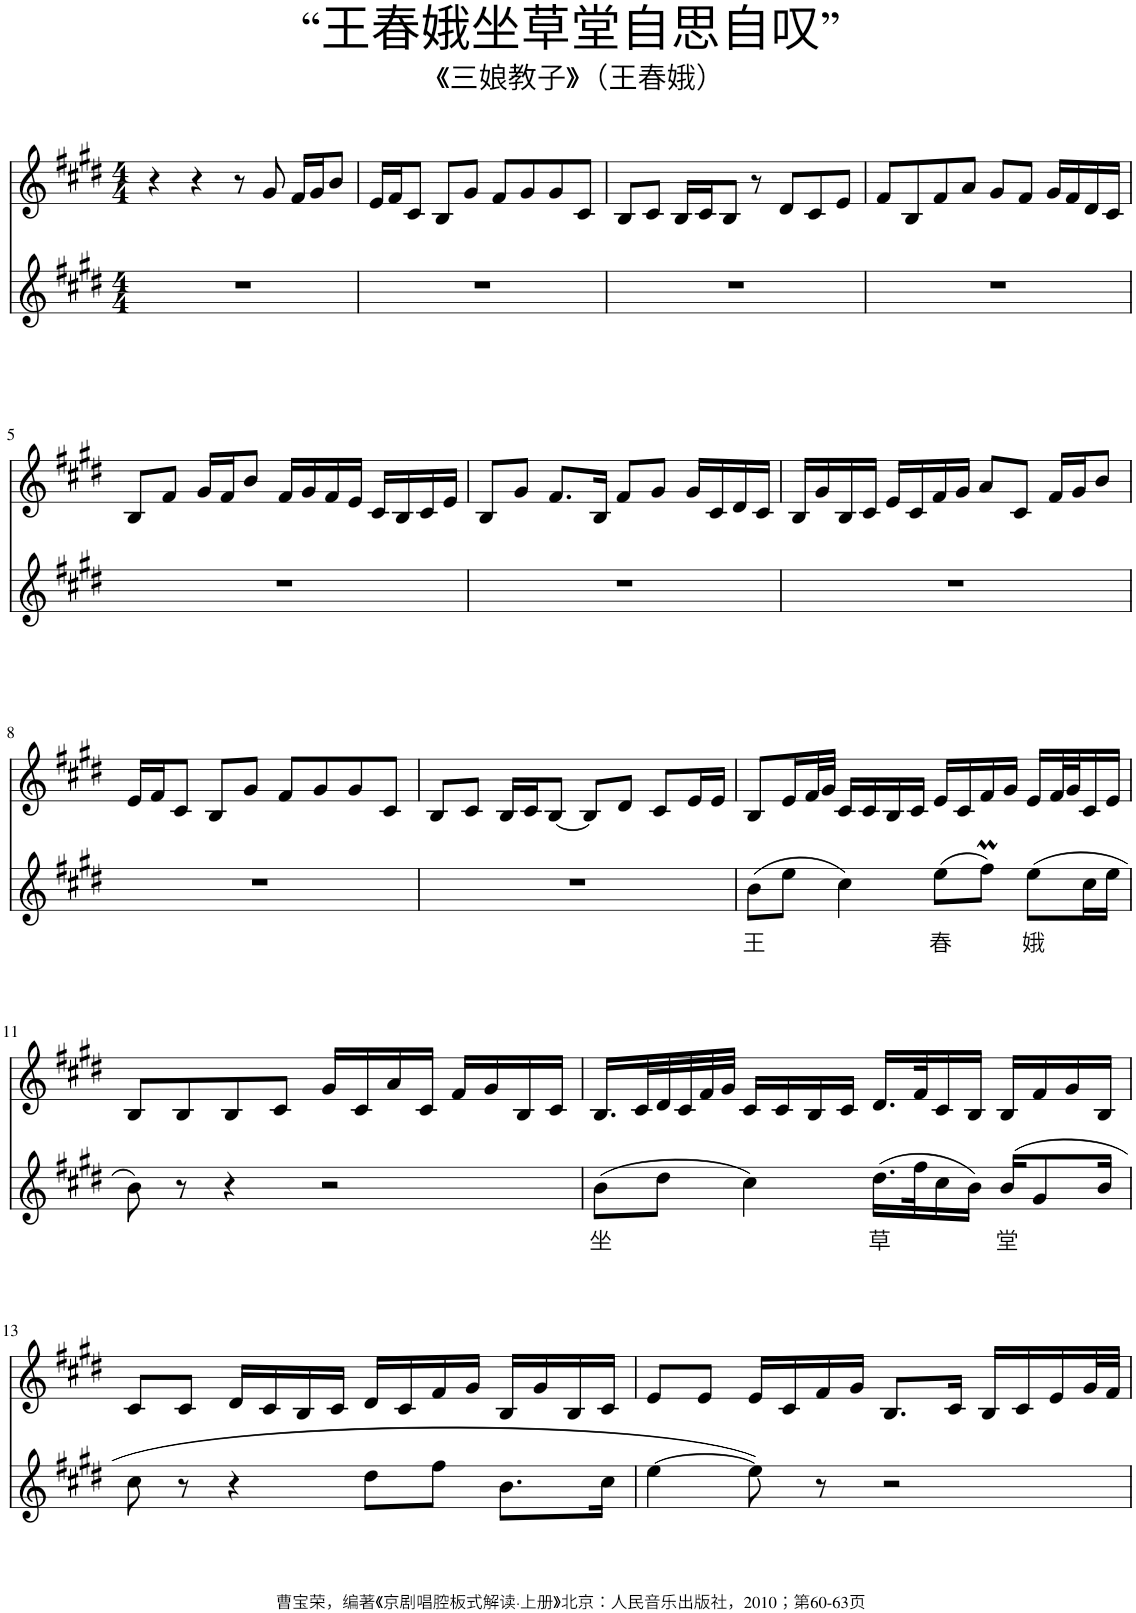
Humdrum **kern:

**kern	**text	**kern
*part2	*part2	*part1
*staff2	*staff2	*staff1
*I"Piano	*	*I"Piano
*I'Pno	*	*I'Pno
*clefG2	*	*clefG2
*k[f#c#g#d#]	*	*k[f#c#g#d#]
*M4/4	*	*M4/4
=1	=1	=1
1r	.	4r
.	.	4r
.	.	8r
.	.	8g#/
.	.	16f#/LL
.	.	16g#/J
.	.	8b/J
=2	=2	=2
1r	.	16e/LL
.	.	16f#/J
.	.	8c#/J
.	.	8B/L
.	.	8g#/J
.	.	8f#/L
.	.	8g#/
.	.	8g#/
.	.	8c#/J
=3	=3	=3
1r	.	8B/L
.	.	8c#/J
.	.	16B/LL
.	.	16c#/J
.	.	8B/J
.	.	8r
.	.	8d#/L
.	.	8c#/
.	.	8e/J
=4	=4	=4
1r	.	8f#/L
.	.	8B/
.	.	8f#/
.	.	8a/J
.	.	8g#/L
.	.	8f#/J
.	.	16g#/LL
.	.	16f#/
.	.	16d#/
.	.	16c#/JJ
!!LO:LB:g=z
=5	=5	=5
1r	.	8B/L
.	.	8f#/J
.	.	16g#/LL
.	.	16f#/J
.	.	8b/J
.	.	16f#/LL
.	.	16g#/
.	.	16f#/
.	.	16e/JJ
.	.	16c#/LL
.	.	16B/
.	.	16c#/
.	.	16e/JJ
=6	=6	=6
1r	.	8B/L
.	.	8g#/J
.	.	8.f#/L
.	.	16B/Jk
.	.	8f#/L
.	.	8g#/J
.	.	16g#/LL
.	.	16c#/
.	.	16d#/
.	.	16c#/JJ
=7	=7	=7
1r	.	16B/LL
.	.	16g#/
.	.	16B/
.	.	16c#/JJ
.	.	16e/LL
.	.	16c#/
.	.	16f#/
.	.	16g#/JJ
.	.	8a/L
.	.	8c#/J
.	.	16f#/LL
.	.	16g#/J
.	.	8b/J
!!LO:LB:g=z
=8	=8	=8
1r	.	16e/LL
.	.	16f#/J
.	.	8c#/J
.	.	8B/L
.	.	8g#/J
.	.	8f#/L
.	.	8g#/
.	.	8g#/
.	.	8c#/J
=9	=9	=9
1r	.	8B/L
.	.	8c#/J
.	.	16B/LL
.	.	16c#/J
.	.	[8B/J
.	.	8B/L]
.	.	8d#/J
.	.	8c#/L
.	.	16e/L
.	.	16e/JJ
=10	=10	=10
!	!LO:LY:b	!
(8b\L	王	8B/L
8ee\J	.	16e/L
.	.	32f#/L
.	.	32g#/JJJ
4cc#\)	.	16c#/LL
.	.	16c#/
.	.	16B/
.	.	16c#/JJ
!	!LO:LY:b	!
(8ee\L	春	16e/LL
.	.	16c#/
8ff#M\J)	.	16f#/
.	.	16g#/JJ
!	!LO:LY:b	!
(8ee\L	娥	16e/LL
.	.	32f#/L
.	.	32g#/J
16cc#\L	.	16c#/
16ee\JJ	.	16e/JJ
!!LO:LB:g=z
=11	=11	=11
8b\)	.	8B/L
8r	.	8B/
4r	.	8B/
.	.	8c#/J
2r	.	16g#/LL
.	.	16c#/
.	.	16a/
.	.	16c#/JJ
.	.	16f#/LL
.	.	16g#/
.	.	16B/
.	.	16c#/JJ
=12	=12	=12
!	!LO:LY:b	!
(8b\L	坐	16.B/LL
.	.	32c#/L
8dd#\J	.	32d#/
.	.	32c#/
.	.	32f#/
.	.	32g#/JJJ
4cc#\)	.	16c#/LL
.	.	16c#/
.	.	16B/
.	.	16c#/JJ
!	!LO:LY:b	!
(16.dd#\LL	草	16.d#/LL
32ff#\K	.	32f#/K
16cc#\	.	16c#/
16b\JJ)	.	16B/JJ
!	!LO:LY:b	!
(16b/KL	堂	16B/LL
8g#/	.	16f#/
.	.	16g#/
16b/Jk	.	16B/JJ
!!LO:LB:g=z
=13	=13	=13
8cc#\	.	8c#/L
8r	.	8c#/J
4r	.	16d#/LL
.	.	16c#/
.	.	16B/
.	.	16c#/JJ
8dd#\L	.	16d#/LL
.	.	16c#/
8ff#\J	.	16f#/
.	.	16g#/JJ
8.b\L	.	16B/LL
.	.	16g#/
.	.	16B/
16cc#\Jk	.	16c#/JJ
=14	=14	=14
[4ee\	.	8e/L
.	.	8e/J
8ee\])	.	16e/LL
.	.	16c#/
8r	.	16f#/
.	.	16g#/JJ
2r	.	8.B/L
.	.	16c#/Jk
.	.	16B/LL
.	.	16c#/
.	.	16e/
.	.	32g#/L
.	.	32f#/JJJ
=	=	=
*-	*-	*-
